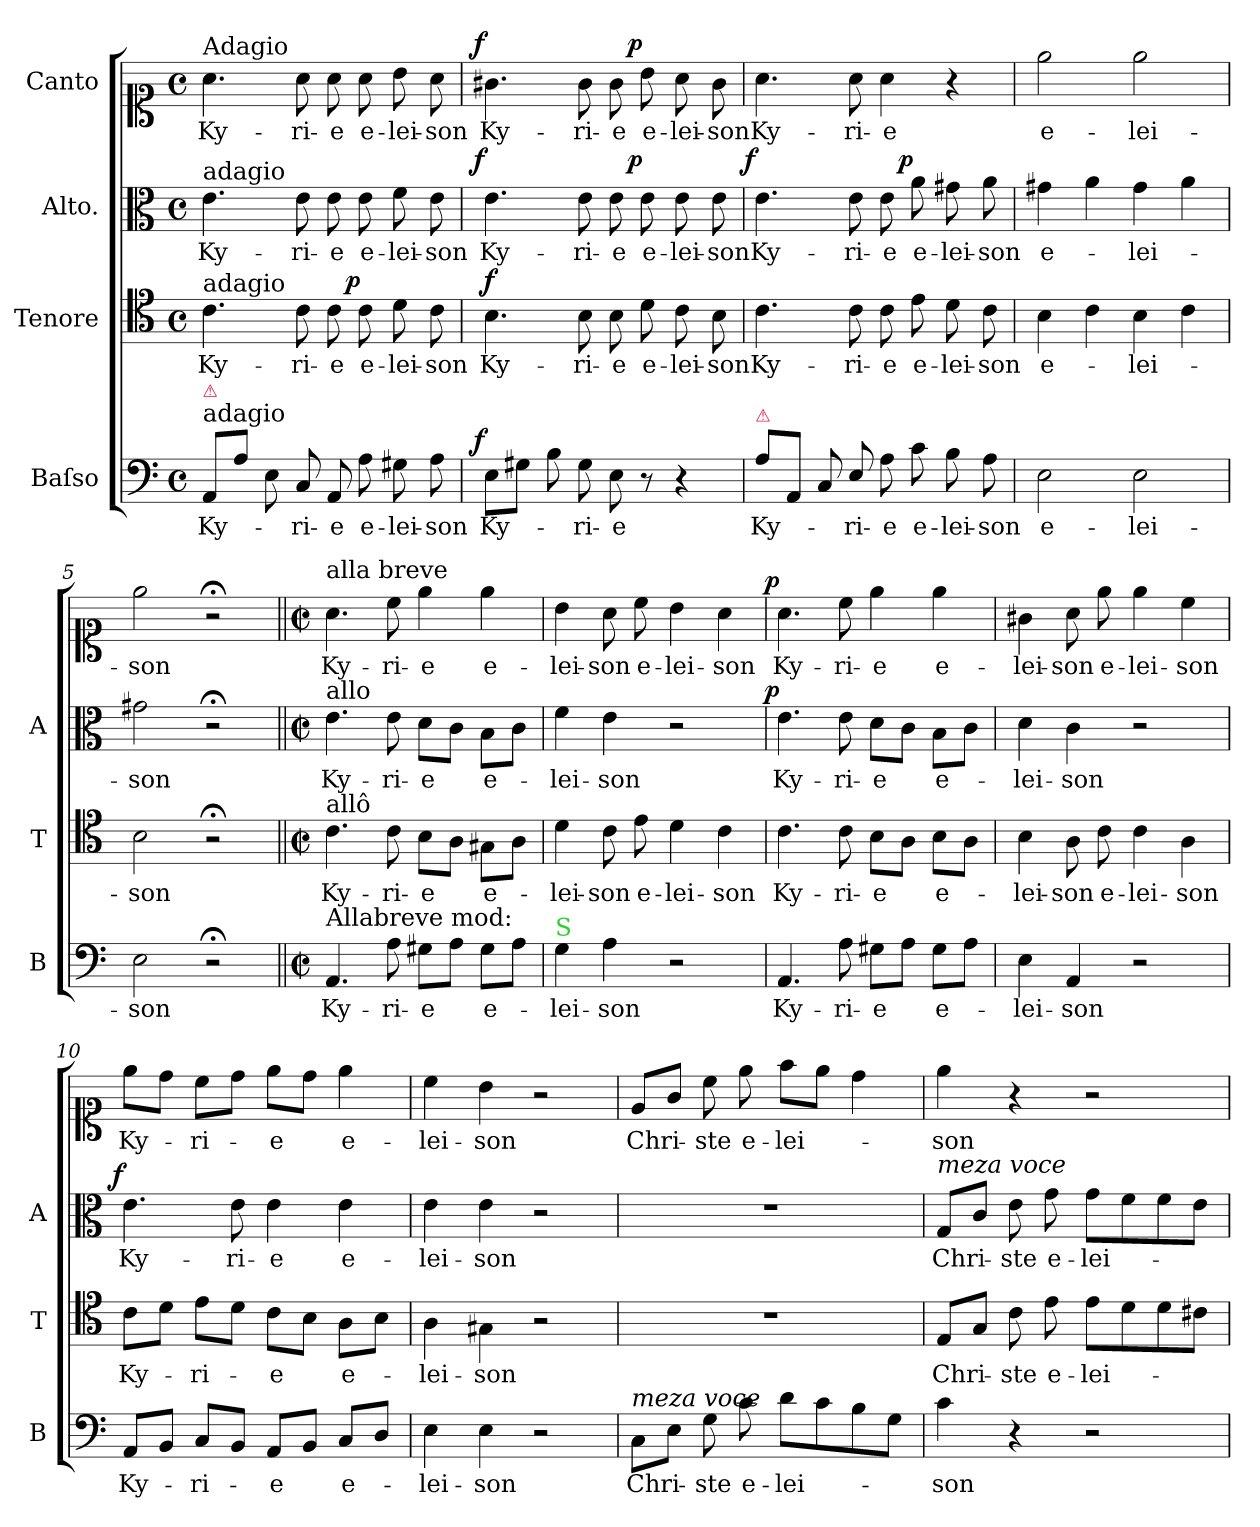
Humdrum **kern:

**kern	**text	**dynam	**kern	**text	**dynam	**kern	**text	**dynam	**kern	**text	**dynam
*part4	*part4	*part4	*part3	*part3	*part3	*part2	*part2	*part2	*part1	*part1	*part1
*staff4	*staff4	*staff4	*staff3	*staff3	*staff3	*staff2	*staff2	*staff2	*staff1	*staff1	*staff1
*I"Baſso	*	*	*I"Tenore	*	*	*I"Alto.	*	*	*I"Canto	*	*
*I'B	*	*	*I'T	*	*	*I'A	*	*	*	*	*
*clefF4	*	*	*clefC4	*	*	*clefC3	*	*	*clefC1	*	*
*k[]	*	*	*k[]	*	*	*k[]	*	*	*k[]	*	*
*M4/4	*	*	*M4/4	*	*	*M4/4	*	*	*M4/4	*	*
*met(c)	*	*	*met(c)	*	*	*met(c)	*	*	*met(c)	*	*
=1	=1	=1	=1	=1	=1	=1	=1	=1	=1	=1	=1
!	!	!	!	!	!	!	!	!	!LO:TX:a:t=Adagio	!	!
!	!	!	!	!	!	!LO:TX:a:t=adagio	!	!	!	!	!
!	!	!	!LO:TX:a:t=adagio	!	!	!	!	!	!	!	!
!LO:TX:a:t=adagio	!	!	!	!	!	!	!	!	!	!	!
!LO:TX:a:color=crimson:t=⚠	!	!	!	!	!	!	!	!	!	!	!
!	!	!	!	!	!	!	!	!	!	!	!LO:DY:a
8AA/L	Ky-	.	4.c\	Ky-	.	4.e\	Ky-	.	4.a\	Ky-	fo
!	!	!LO:DY:a	!	!	!	!	!	!	!	!	!
8A\J	.	fo	.	.	.	.	.	.	.	.	.
8E\	.	.	.	.	.	.	.	.	.	.	.
8C/	-ri-	.	8c\	-ri-	.	8e\	-ri-	.	8a\	-ri-	.
8AA/	-e	.	8c\	-e	.	8e\	-e	.	8a\	-e	.
!	!	!LO:DY:a:rj	!	!	!LO:DY:a:rj	!	!	!LO:DY:a:rj	!	!	!LO:DY:a:rj
8A\	e-	p&colon;	8c\	e-	p	8e\	e-	p&colon;	8a\	e-	p&colon;
8G#X\	-lei-	.	8d\	-lei-	.	8f\	-lei-	.	8b\	-lei-	.
8A\	-son	.	8c\	-son	.	8e\	-son	.	8a\	-son	.
=2	=2	=2	=2	=2	=2	=2	=2	=2	=2	=2	=2
!	!	!LO:DY:a:rj	!	!	!LO:DY:a	!	!	!LO:DY:a:rj	!	!	!LO:DY:a:rj
8E\L	Ky-	f	4.B\	Ky-	f	4.e\	Ky-	f	4.g#X\	Ky-	f
8G#X\J	.	.	.	.	.	.	.	.	.	.	.
8B\	.	.	.	.	.	.	.	.	.	.	.
8G#\	-ri-	.	8B\	-ri-	.	8e\	-ri-	.	8g#\	-ri-	.
!	!	!	!	!	!LO:DY:a	!	!	!	!	!	!
8E\	-e	.	8B\	-e	p&colon;	8e\	-e	.	8g#\	-e	.
!	!	!	!	!	!	!	!	!LO:DY:a:rj	!	!	!LO:DY:a:rj
8r	.	.	8d\	e-	.	8e\	e-	p	8b\	e-	p
4r	.	.	8c\	-lei-	.	8e\	-lei-	.	8a\	-lei-	.
.	.	.	8B\	-son	.	8e\	-son	.	8g#\	-son	.
=3	=3	=3	=3	=3	=3	=3	=3	=3	=3	=3	=3
!LO:TX:a:color=crimson:t=⚠	!	!	!	!	!	!	!	!	!	!	!
!	!	!	!	!	!LO:DY:a:rj	!	!	!LO:DY:a:rj	!	!	!
8A\L	Ky-	.	4.c\	Ky-	f&colon;	4.e\	Ky-	f	4.a\	Ky-	.
8AA/J	.	.	.	.	.	.	.	.	.	.	.
8C/	.	.	.	.	.	.	.	.	.	.	.
8E/	-ri-	.	8c\	-ri-	.	8e\	-ri-	.	8a\	-ri-	.
8A\	-e	.	8c\	-e	.	8e\	-e	.	4a\	-e	.
!	!	!LO:DY:a:rj	!	!	!LO:DY:a:rj	!	!	!LO:DY:a:rj	!	!	!
8c\	e-	p&colon;	8e\	e-	p&colon;	8a\	e-	p	.	.	.
8B\	-lei-	.	8d\	-lei-	.	8g#X\	-lei-	.	4r	.	.
8A\	-son	.	8c\	-son	.	8a\	-son	.	.	.	.
=4	=4	=4	=4	=4	=4	=4	=4	=4	=4	=4	=4
!	!	!	!	!	!	!	!	!	!	!	!LO:DY:a:rj
2E\	e-	.	4B\	e-	.	4g#X\	e-	.	2ee\	e-	p&colon;
.	.	.	4c\	.	.	4a\	.	.	.	.	.
2E\	-lei-	.	4B\	-lei-	.	4g#\	-lei-	.	2ee\	-lei-	.
.	.	.	4c\	.	.	4a\	.	.	.	.	.
=5	=5	=5	=5	=5	=5	=5	=5	=5	=5	=5	=5
2E\	-son	.	2B\	-son	.	2g#X\	-son	.	2ee\	-son	.
2r;<	.	.	2r;<	.	.	2r;<	.	.	2r;<	.	.
=6||	=6||	=6||	=6||	=6||	=6||	=6||	=6||	=6||	=6||	=6||	=6||
*M2/2	*	*	*M2/2	*	*	*M2/2	*	*	*M2/2	*	*
*met(c|)	*	*	*met(c|)	*	*	*met(c|)	*	*	*met(c|)	*	*
!	!	!	!	!	!	!	!	!	!LO:TX:a:t=alla breve	!	!
!	!	!	!	!	!	!LO:TX:a:t=allo	!	!	!	!	!
!	!	!	!LO:TX:a:t=allô	!	!	!	!	!	!	!	!
!LO:TX:a:t=Allabreve mod&colon;	!	!	!	!	!	!	!	!	!	!	!
!	!	!LO:DY:b:rj	!	!	!LO:DY:a	!	!	!LO:DY:b:rj	!	!	!LO:DY:b:rj
4.AA/	Ky-	fo&colon;	4.c\	Ky-	fo	4.e\	Ky-	fo	4.a\	Ky-	f&colon;
8A\	-ri-	.	8c\	-ri-	.	8e\	-ri-	.	8cc\	-ri-	.
8G#X\L	-e	.	8B\L	-e	.	8d\L	-e	.	4ee\	-e	.
8A\J	.	.	8A\J	.	.	8c\J	.	.	.	.	.
8G#\L	e-	.	8G#X\L	e-	.	8B\L	e-	.	4ee\	e-	.
8A\J	.	.	8A\J	.	.	8c\J	.	.	.	.	.
=7	=7	=7	=7	=7	=7	=7	=7	=7	=7	=7	=7
!LO:TX:a:color=limegreen:t=S	!	!	!	!	!	!	!	!	!	!	!
4G\	-lei-	.	4d\	-lei-	.	4f\	-lei-	.	4b\	-lei-	.
4A\	-son	.	8c\	-son	.	4e\	-son	.	8a\	-son	.
.	.	.	8e\	e-	.	.	.	.	8cc\	e-	.
2r	.	.	4d\	-lei-	.	2r	.	.	4b\	-lei-	.
.	.	.	4c\	-son	.	.	.	.	4a\	-son	.
=8	=8	=8	=8	=8	=8	=8	=8	=8	=8	=8	=8
!	!	!LO:DY:a:rj	!	!	!LO:DY:a:rj	!	!	!LO:DY:a:rj	!	!	!LO:DY:a:rj
4.AA/	Ky-	p&colon;	4.c\	Ky-	p&colon;	4.e\	Ky-	p.	4.a\	Ky-	p
8A\	-ri-	.	8c\	-ri-	.	8e\	-ri-	.	8cc\	-ri-	.
8G#X\L	-e	.	8B\L	-e	.	8d\L	-e	.	4ee\	-e	.
8A\J	.	.	8A\J	.	.	8c\J	.	.	.	.	.
8G#\L	e-	.	8B\L	e-	.	8B\L	e-	.	4ee\	e-	.
8A\J	.	.	8A\J	.	.	8c\J	.	.	.	.	.
=9	=9	=9	=9	=9	=9	=9	=9	=9	=9	=9	=9
4E\	-lei-	.	4B\	-lei-	.	4d\	-lei-	.	4g#X\	-lei-	.
4AA/	-son	.	8A\	-son	.	4c\	-son	.	8a\	-son	.
.	.	.	8c\	e-	.	.	.	.	8ee\	e-	.
2r	.	.	4c\	-lei-	.	2r	.	.	4ee\	-lei-	.
.	.	.	4A\	-son	.	.	.	.	4cc\	-son	.
=10	=10	=10	=10	=10	=10	=10	=10	=10	=10	=10	=10
!	!	!LO:DY:a	!	!	!LO:DY:a:rj	!	!	!LO:DY:a:rj	!	!	!LO:DY:a:rj
8AA/L	Ky-	fo	8c\L	Ky-	fo	4.e\	Ky-	f	8ee\L	Ky-	f&colon;
8BB/J	.	.	8d\J	.	.	.	.	.	8dd\J	.	.
8C/L	-ri-	.	8e\L	-ri-	.	.	.	.	8cc\L	-ri-	.
8BB/J	.	.	8d\J	.	.	8e\	-ri-	.	8dd\J	.	.
8AA/L	-e	.	8c\L	-e	.	4e\	-e	.	8ee\L	-e	.
8BB/J	.	.	8B\J	.	.	.	.	.	8dd\J	.	.
8C/L	e-	.	8A\L	e-	.	4e\	e-	.	4ee\	e-	.
8D/J	.	.	8B\J	.	.	.	.	.	.	.	.
=11	=11	=11	=11	=11	=11	=11	=11	=11	=11	=11	=11
4E\	-lei-	.	4A\	-lei-	.	4e\	-lei-	.	4cc\	-lei-	.
4E\	-son	.	4G#X\	-son	.	4e\	-son	.	4b\	-son	.
2r	.	.	2r	.	.	2r	.	.	2r	.	.
=12	=12	=12	=12	=12	=12	=12	=12	=12	=12	=12	=12
!LO:TX:a:i:t=meza voce	!	!	!	!	!	!	!	!	!	!	!
!	!	!	!	!	!	!	!	!	!	!	!LO:DY:a:rj
8C\L	Chri-	.	1r	.	.	1r	.	.	8e/L	Chri-	p&colon;
8E\J	.	.	.	.	.	.	.	.	8g/J	.	.
8G\	-ste	.	.	.	.	.	.	.	8cc\	-ste	.
8c\	e-	.	.	.	.	.	.	.	8ee\	e-	.
8d\L	-lei-	.	.	.	.	.	.	.	8ff\L	-lei-	.
8c\	.	.	.	.	.	.	.	.	8ee\J	.	.
8B\	.	.	.	.	.	.	.	.	4dd\	.	.
8G\J	.	.	.	.	.	.	.	.	.	.	.
=13	=13	=13	=13	=13	=13	=13	=13	=13	=13	=13	=13
!	!	!	!	!	!	!LO:TX:a:i:t=meza voce	!	!	!	!	!
!	!	!	!	!	!LO:DY:a:rj	!	!	!	!	!	!
4c\	-son	.	8E/L	Chri-	p&colon;	8G/L	Chri-	.	4ee\	-son	.
.	.	.	8G/J	.	.	8c/J	.	.	.	.	.
4r	.	.	8c\	-ste	.	8e\	-ste	.	4r	.	.
.	.	.	8e\	e-	.	8g\	e-	.	.	.	.
2r	.	.	8e\L	-lei-	.	8g\L	-lei-	.	2r	.	.
.	.	.	8d\	.	.	8f\	.	.	.	.	.
.	.	.	8d\	.	.	8f\	.	.	.	.	.
.	.	.	8c#X\J	.	.	8e\J	.	.	.	.	.
=	=	=	=	=	=	=	=	=	=	=	=
*-	*-	*-	*-	*-	*-	*-	*-	*-	*-	*-	*-
